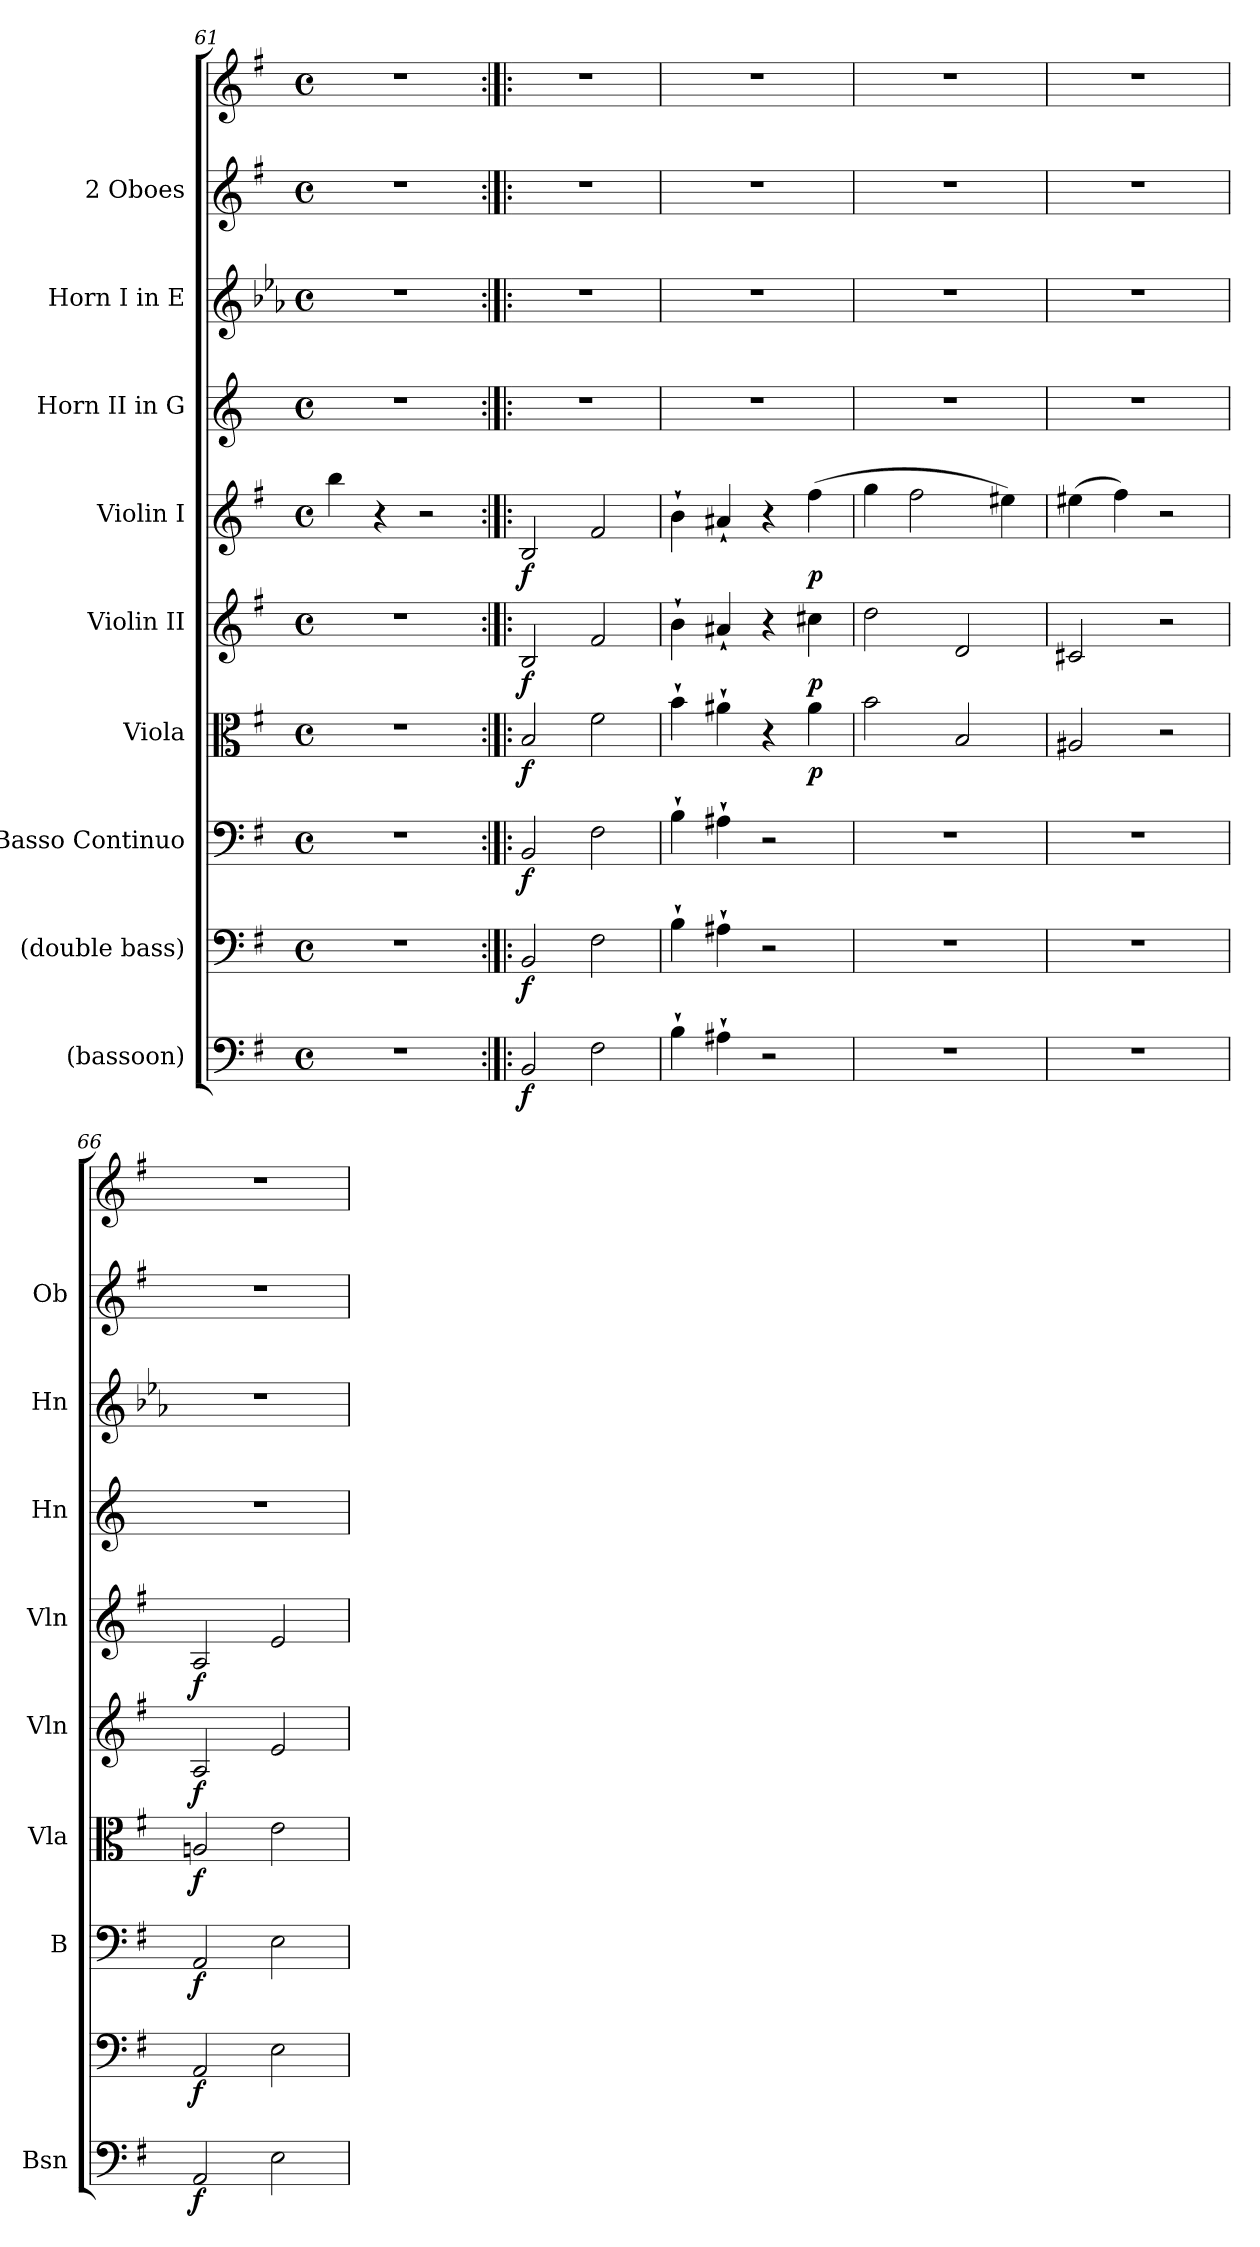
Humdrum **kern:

**kern	**dynam	**kern	**dynam	**kern	**dynam	**kern	**dynam	**kern	**dynam	**kern	**dynam	**kern	**kern	**kern	**kern
*part9	*part9	*part8	*part8	*part7	*part7	*part6	*part6	*part5	*part5	*part4	*part4	*part3	*part2	*part1	*part1
*staff10	*staff10	*staff9	*staff9	*staff8	*staff8	*staff7	*staff7	*staff6	*staff6	*staff5	*staff5	*staff4	*staff3	*staff2	*staff1
*I"(bassoon)	*	*I"(double bass)	*	*I"Basso Continuo	*	*I"Viola	*	*I"Violin II	*	*I"Violin I	*	*I"Horn II in G	*I"Horn I in E	*I"2 Oboes	*
*I'Bsn	*	*	*	*I'B	*	*I'Vla	*	*I'Vln	*	*I'Vln	*	*I'Hn	*I'Hn	*I'Ob	*
*clefF4	*	*clefF4	*	*clefF4	*	*clefC3	*	*clefG2	*	*clefG2	*	*clefG2	*clefG2	*clefG2	*clefG2
*	*	*	*	*	*	*	*	*	*	*	*	*ITrd3c5	*ITrd5c8	*	*
*k[f#]	*	*k[f#]	*	*k[f#]	*	*k[f#]	*	*k[f#]	*	*k[f#]	*	*k[f#]	*k[f#]	*k[f#]	*k[f#]
*M4/4	*	*M4/4	*	*M4/4	*	*M4/4	*	*M4/4	*	*M4/4	*	*M4/4	*M4/4	*M4/4	*M4/4
*met(c)	*	*met(c)	*	*met(c)	*	*met(c)	*	*met(c)	*	*met(c)	*	*met(c)	*met(c)	*met(c)	*met(c)
=61	=61	=61	=61	=61	=61	=61	=61	=61	=61	=61	=61	=61	=61	=61	=61
1r	.	1r	.	1r	.	1r	.	1r	.	4bb	.	1r	1r	1r	1r
.	.	.	.	.	.	.	.	.	.	4r	.	.	.	.	.
.	.	.	.	.	.	.	.	.	.	2r	.	.	.	.	.
=62:|!|:	=62:|!|:	=62:|!|:	=62:|!|:	=62:|!|:	=62:|!|:	=62:|!|:	=62:|!|:	=62:|!|:	=62:|!|:	=62:|!|:	=62:|!|:	=62:|!|:	=62:|!|:	=62:|!|:	=62:|!|:
2BB	f	2BB	f	2BB	f	2B	f	2B	f	2B	f	1r	1r	1r	1r
2F#	.	2F#	.	2F#	.	2f#	.	2f#	.	2f#	.	.	.	.	.
=63	=63	=63	=63	=63	=63	=63	=63	=63	=63	=63	=63	=63	=63	=63	=63
4B`	.	4B`	.	4B`	.	4b`	.	4b`	.	4b`	.	1r	1r	1r	1r
4A#X`	.	4A#X`	.	4A#X`	.	4a#X`	.	4a#X`	.	4a#X`	.	.	.	.	.
2r	.	2r	.	2r	.	4r	.	4r	.	4r	.	.	.	.	.
.	.	.	.	.	.	4a#	p	4cc#X	p	(4ff#	p	.	.	.	.
=64	=64	=64	=64	=64	=64	=64	=64	=64	=64	=64	=64	=64	=64	=64	=64
1r	.	1r	.	1r	.	2b	.	2dd	.	4gg	.	1r	1r	1r	1r
.	.	.	.	.	.	.	.	.	.	2ff#	.	.	.	.	.
.	.	.	.	.	.	2B	.	2d	.	.	.	.	.	.	.
.	.	.	.	.	.	.	.	.	.	4ee#X)	.	.	.	.	.
=65	=65	=65	=65	=65	=65	=65	=65	=65	=65	=65	=65	=65	=65	=65	=65
1r	.	1r	.	1r	.	2A#X	.	2c#X	.	(4ee#X	.	1r	1r	1r	1r
.	.	.	.	.	.	.	.	.	.	4ff#)	.	.	.	.	.
.	.	.	.	.	.	2r	.	2r	.	2r	.	.	.	.	.
=66	=66	=66	=66	=66	=66	=66	=66	=66	=66	=66	=66	=66	=66	=66	=66
2AA	f	2AA	f	2AA	f	2An	f	2A	f	2A	f	1r	1r	1r	1r
2E	.	2E	.	2E	.	2e	.	2e	.	2e	.	.	.	.	.
=	=	=	=	=	=	=	=	=	=	=	=	=	=	=	=
*-	*-	*-	*-	*-	*-	*-	*-	*-	*-	*-	*-	*-	*-	*-	*-
